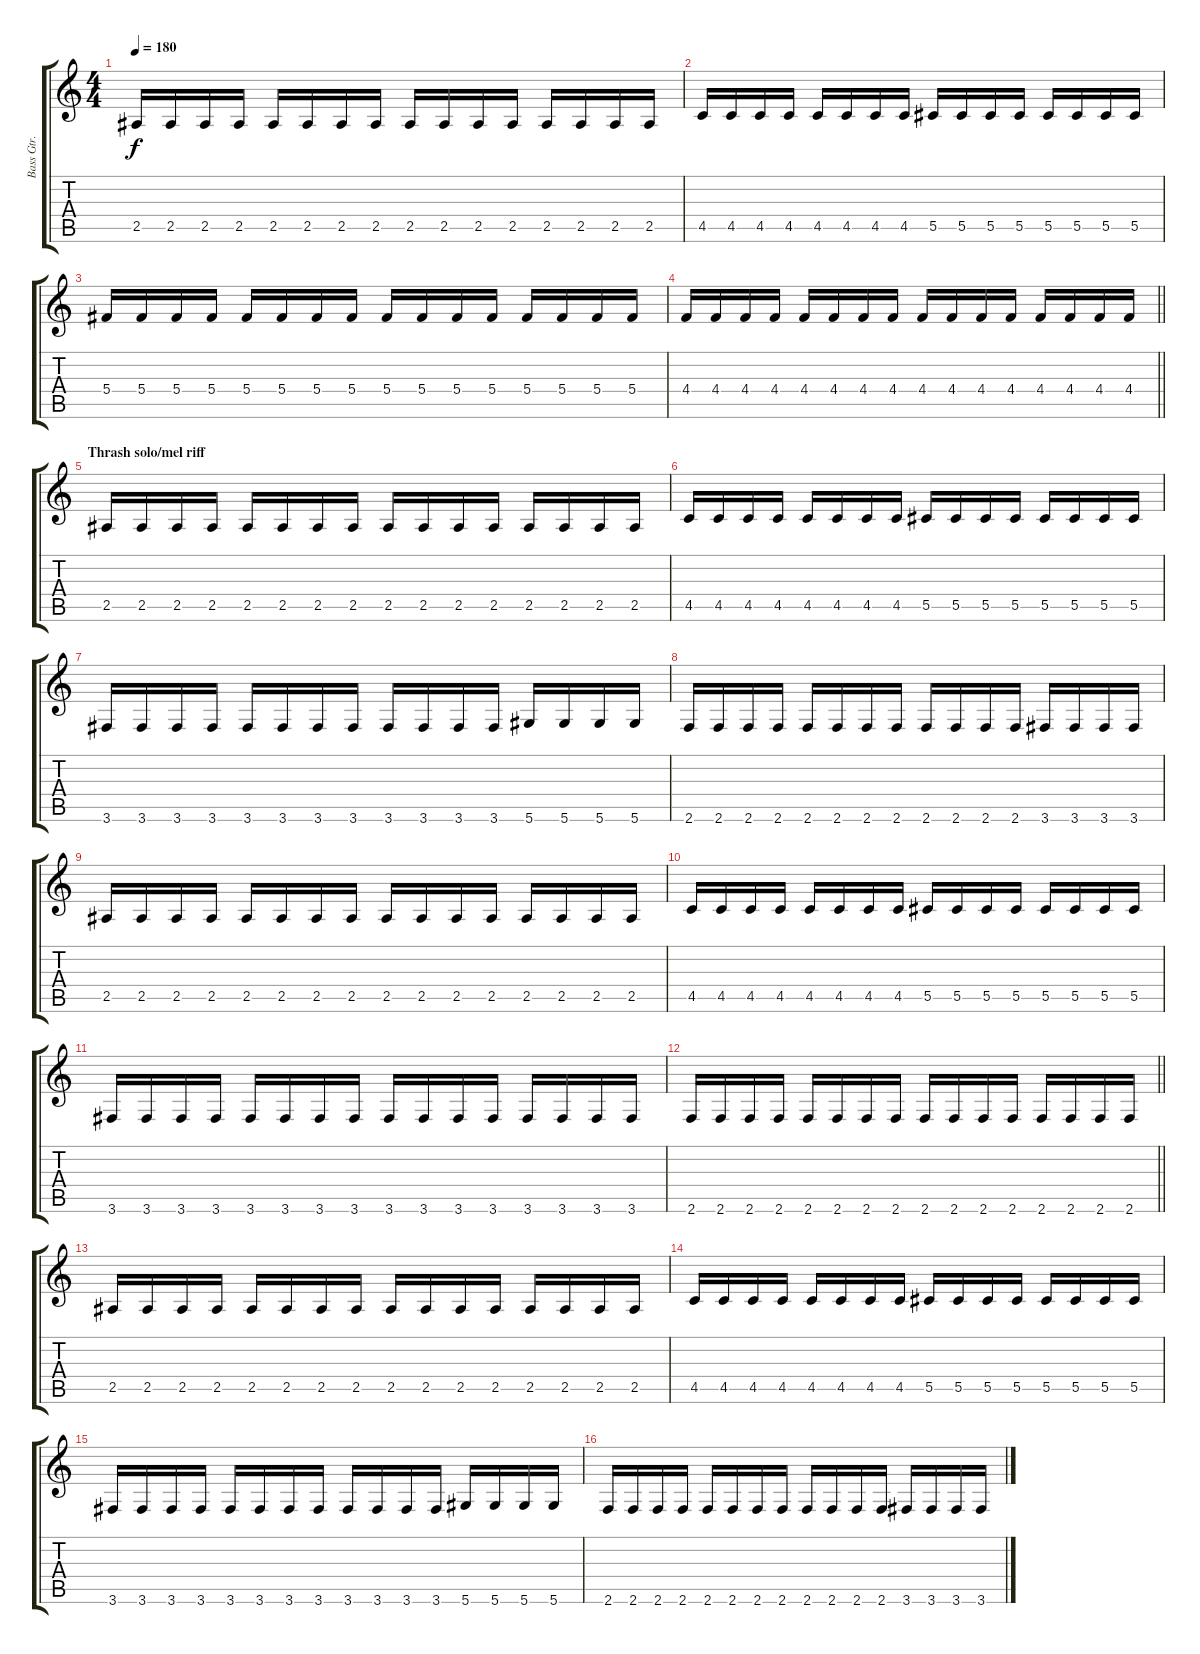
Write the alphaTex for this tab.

\track ("Bass Gtr." "Bass Gtr.") {instrument electricbassfinger}
\staff {score tabs}
\tuning (Eb4 Bb3 Gb3 Db3 Ab2 Eb2) {hide}
\ts (4 4)
\tempo 180
\clef g2
\ks c
2.5.16{dy f} 2.5.16 2.5.16 2.5.16 2.5.16 2.5.16 2.5.16 2.5.16 2.5.16 2.5.16 2.5.16 2.5.16 2.5.16 2.5.16 2.5.16 2.5.16 |
4.5.16 4.5.16 4.5.16 4.5.16 4.5.16 4.5.16 4.5.16 4.5.16 5.5.16 5.5.16 5.5.16 5.5.16 5.5.16 5.5.16 5.5.16 5.5.16 |
5.4.16 5.4.16 5.4.16 5.4.16 5.4.16 5.4.16 5.4.16 5.4.16 5.4.16 5.4.16 5.4.16 5.4.16 5.4.16 5.4.16 5.4.16 5.4.16 |
\barLineRight lightlight
4.4.16 4.4.16 4.4.16 4.4.16 4.4.16 4.4.16 4.4.16 4.4.16 4.4.16 4.4.16 4.4.16 4.4.16 4.4.16 4.4.16 4.4.16 4.4.16 |
\section ("" "Thrash solo/mel riff")
2.5.16 2.5.16 2.5.16 2.5.16 2.5.16 2.5.16 2.5.16 2.5.16 2.5.16 2.5.16 2.5.16 2.5.16 2.5.16 2.5.16 2.5.16 2.5.16 |
4.5.16 4.5.16 4.5.16 4.5.16 4.5.16 4.5.16 4.5.16 4.5.16 5.5.16 5.5.16 5.5.16 5.5.16 5.5.16 5.5.16 5.5.16 5.5.16 |
3.6.16 3.6.16 3.6.16 3.6.16 3.6.16 3.6.16 3.6.16 3.6.16 3.6.16 3.6.16 3.6.16 3.6.16 5.6.16 5.6.16 5.6.16 5.6.16 |
2.6.16 2.6.16 2.6.16 2.6.16 2.6.16 2.6.16 2.6.16 2.6.16 2.6.16 2.6.16 2.6.16 2.6.16 3.6.16 3.6.16 3.6.16 3.6.16 |
2.5.16 2.5.16 2.5.16 2.5.16 2.5.16 2.5.16 2.5.16 2.5.16 2.5.16 2.5.16 2.5.16 2.5.16 2.5.16 2.5.16 2.5.16 2.5.16 |
4.5.16 4.5.16 4.5.16 4.5.16 4.5.16 4.5.16 4.5.16 4.5.16 5.5.16 5.5.16 5.5.16 5.5.16 5.5.16 5.5.16 5.5.16 5.5.16 |
3.6.16 3.6.16 3.6.16 3.6.16 3.6.16 3.6.16 3.6.16 3.6.16 3.6.16 3.6.16 3.6.16 3.6.16 3.6.16 3.6.16 3.6.16 3.6.16 |
\barLineRight lightlight
2.6.16 2.6.16 2.6.16 2.6.16 2.6.16 2.6.16 2.6.16 2.6.16 2.6.16 2.6.16 2.6.16 2.6.16 2.6.16 2.6.16 2.6.16 2.6.16 |
2.5.16 2.5.16 2.5.16 2.5.16 2.5.16 2.5.16 2.5.16 2.5.16 2.5.16 2.5.16 2.5.16 2.5.16 2.5.16 2.5.16 2.5.16 2.5.16 |
4.5.16 4.5.16 4.5.16 4.5.16 4.5.16 4.5.16 4.5.16 4.5.16 5.5.16 5.5.16 5.5.16 5.5.16 5.5.16 5.5.16 5.5.16 5.5.16 |
3.6.16 3.6.16 3.6.16 3.6.16 3.6.16 3.6.16 3.6.16 3.6.16 3.6.16 3.6.16 3.6.16 3.6.16 5.6.16 5.6.16 5.6.16 5.6.16 |
2.6.16 2.6.16 2.6.16 2.6.16 2.6.16 2.6.16 2.6.16 2.6.16 2.6.16 2.6.16 2.6.16 2.6.16 3.6.16 3.6.16 3.6.16 3.6.16
